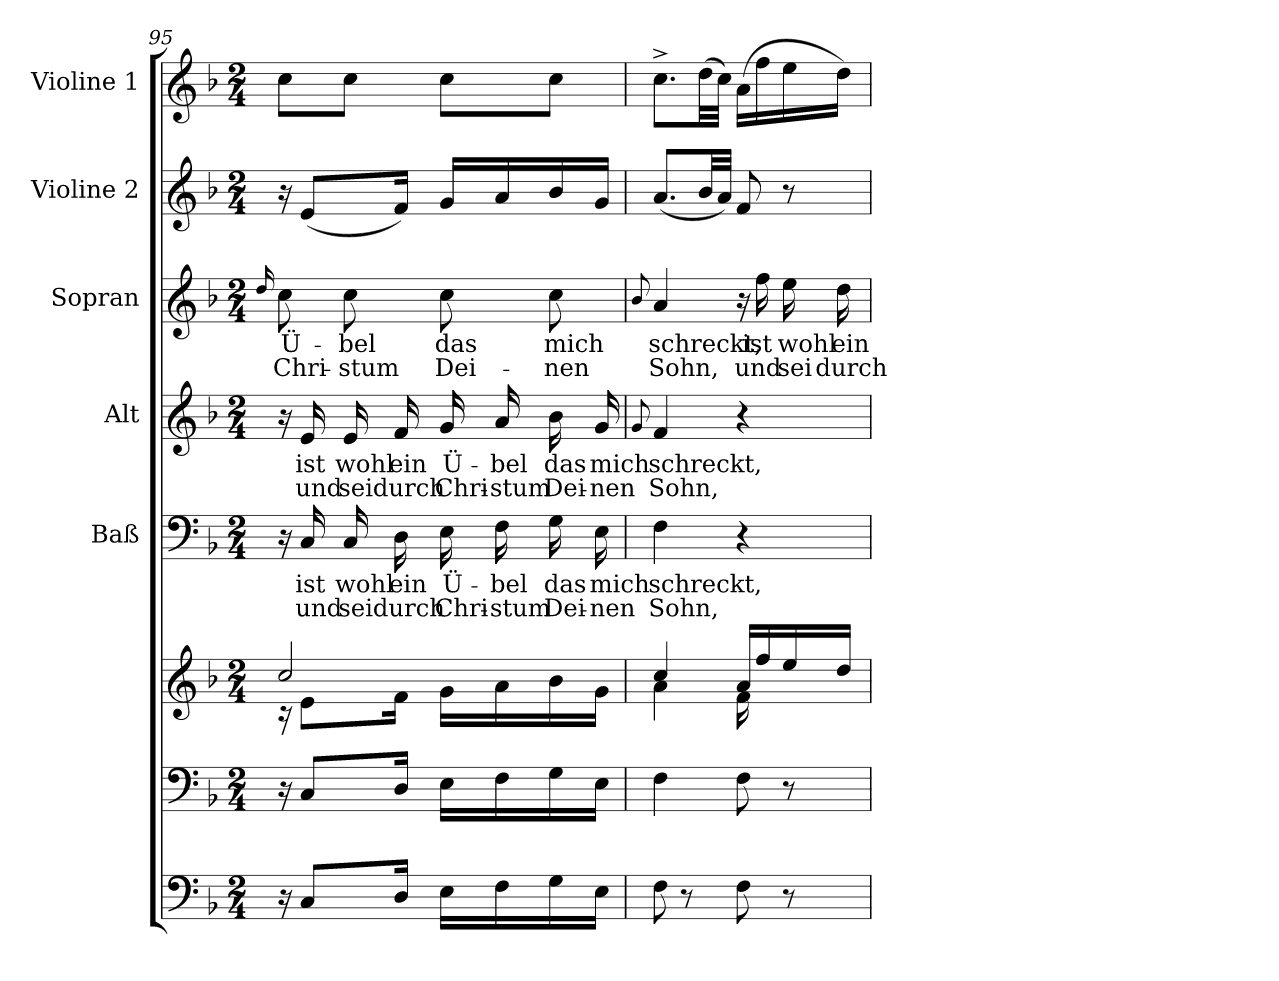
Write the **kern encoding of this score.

**kern	**kern	**kern	**kern	**text	**text	**kern	**text	**text	**kern	**text	**text	**kern	**kern
*part7	*part6	*part6	*part5	*part5	*part5	*part4	*part4	*part4	*part3	*part3	*part3	*part2	*part1
*staff8	*staff7	*staff6	*staff5	*staff5	*staff5	*staff4	*staff4	*staff4	*staff3	*staff3	*staff3	*staff2	*staff1
*	*	*	*I"Baß	*	*	*I"Alt	*	*	*I"Sopran	*	*	*I"Violine 2	*I"Violine 1
*	*	*	*	*	*	*	*	*	*	*	*	*I'Vln	*I'Vln
!!LO:PB:g=z
*clefF4	*clefF4	*clefG2	*clefF4	*	*	*clefG2	*	*	*clefG2	*	*	*clefG2	*clefG2
*ITrd7c12	*	*	*	*	*	*	*	*	*	*	*	*	*
*k[b-]	*k[b-]	*k[b-]	*k[b-]	*	*	*k[b-]	*	*	*k[b-]	*	*	*k[b-]	*k[b-]
*F:	*F:	*F:	*F:	*	*	*F:	*	*	*F:	*	*	*F:	*F:
*M2/4	*M2/4	*M2/4	*M2/4	*	*	*M2/4	*	*	*M2/4	*	*	*M2/4	*M2/4
=95	=95	=95	=95	=95	=95	=95	=95	=95	=95	=95	=95	=95	=95
.	.	.	.	.	.	.	.	.	16qqdd/	.	.	.	.
*	*	*^	*	*	*	*	*	*	*	*	*	*	*
!	!	!	!	!	!	!	!	!	!	!	!LO:LY:b	!LO:LY:b	!	!
16r	16r	2cc/	16rc	16r	.	.	16r	.	.	8cc\	Ü-	Chri-	16r	8cc\L
!	!	!	!	!	!LO:LY:b	!LO:LY:b	!	!LO:LY:b	!LO:LY:b	!	!	!	!	!
8CC/L	8C/L	.	8e\L	16C/	ist	und	16e/	ist	und	.	.	.	(<8e/L	.
!	!	!	!	!	!LO:LY:b	!LO:LY:b	!	!LO:LY:b	!LO:LY:b	!	!LO:LY:b	!LO:LY:b	!	!
.	.	.	.	16C/	wohl	sei	16e/	wohl	sei	8cc\	-bel	-stum	.	8cc\J
!	!	!	!	!	!LO:LY:b	!LO:LY:b	!	!LO:LY:b	!LO:LY:b	!	!	!	!	!
16DD/Jk	16D/Jk	.	16f\Jk	16D\	ein	durch	16f/	ein	durch	.	.	.	16f/Jk)	.
!	!	!	!	!	!LO:LY:b	!LO:LY:b	!	!LO:LY:b	!LO:LY:b	!	!LO:LY:b	!LO:LY:b	!	!
16EE\LL	16E\LL	.	16g\LL	16E\	Ü-	Chri-	16g/	Ü-	Chri-	8cc\	das	Dei-	16g/LL	8cc\L
!	!	!	!	!	!LO:LY:b	!LO:LY:b	!	!LO:LY:b	!LO:LY:b	!	!	!	!	!
16FF\	16F\	.	16a\	16F\	-bel	-stum	16a/	-bel	-stum	.	.	.	16a/	.
!	!	!	!	!	!LO:LY:b	!LO:LY:b	!	!LO:LY:b	!LO:LY:b	!	!LO:LY:b	!LO:LY:b	!	!
16GG\	16G\	.	16b-\	16G\	das	Dei-	16b-\	das	Dei-	8cc\	mich	-nen	16b-/	8cc\J
!	!	!	!	!	!LO:LY:b	!LO:LY:b	!	!LO:LY:b	!LO:LY:b	!	!	!	!	!
16EE\JJ	16E\JJ	.	16g\JJ	16E\	mich	-nen	16g/	mich	-nen	.	.	.	16g/JJ	.
=96	=96	=96	=96	=96	=96	=96	=96	=96	=96	=96	=96	=96	=96	=96
.	.	.	.	.	.	.	8qqg/	.	.	8qqb-/	.	.	.	.
!	!	!	!	!	!LO:LY:b	!LO:LY:b	!	!LO:LY:b	!LO:LY:b	!	!LO:LY:b	!LO:LY:b	!	!
8FF\	4F\	4cc/	4a\	4F\	schreckt,	Sohn,	4f/	schreckt,	Sohn,	4a/	schreckt,	Sohn,	(<8.a/L	8.cc^>\L
8r	.	.	.	.	.	.	.	.	.	.	.	.	.	.
.	.	.	.	.	.	.	.	.	.	.	.	.	32b-/LL	(>32dd\LL
.	.	.	.	.	.	.	.	.	.	.	.	.	32a/JJJ)	32cc\JJJ)
8FF\	8F\	16a/LL	16f\	4r	.	.	4r	.	.	16r	.	.	8f/	(>16a\LL
!	!	!	!	!	!	!	!	!	!	!	!LO:LY:b	!LO:LY:b	!	!
.	.	16ff/	8.ryy	.	.	.	.	.	.	16ff\	ist	und	.	16ff\
!	!	!	!	!	!	!	!	!	!	!	!LO:LY:b	!LO:LY:b	!	!
8r	8r	16ee/	.	.	.	.	.	.	.	16ee\	wohl	sei	8r	16ee\
!	!	!	!	!	!	!	!	!	!	!	!LO:LY:b	!LO:LY:b	!	!
.	.	16dd/JJ	.	.	.	.	.	.	.	16dd\	ein	durch	.	16dd\JJ)
*	*	*v	*v	*	*	*	*	*	*	*	*	*	*	*
=	=	=	=	=	=	=	=	=	=	=	=	=	=
*-	*-	*-	*-	*-	*-	*-	*-	*-	*-	*-	*-	*-	*-
